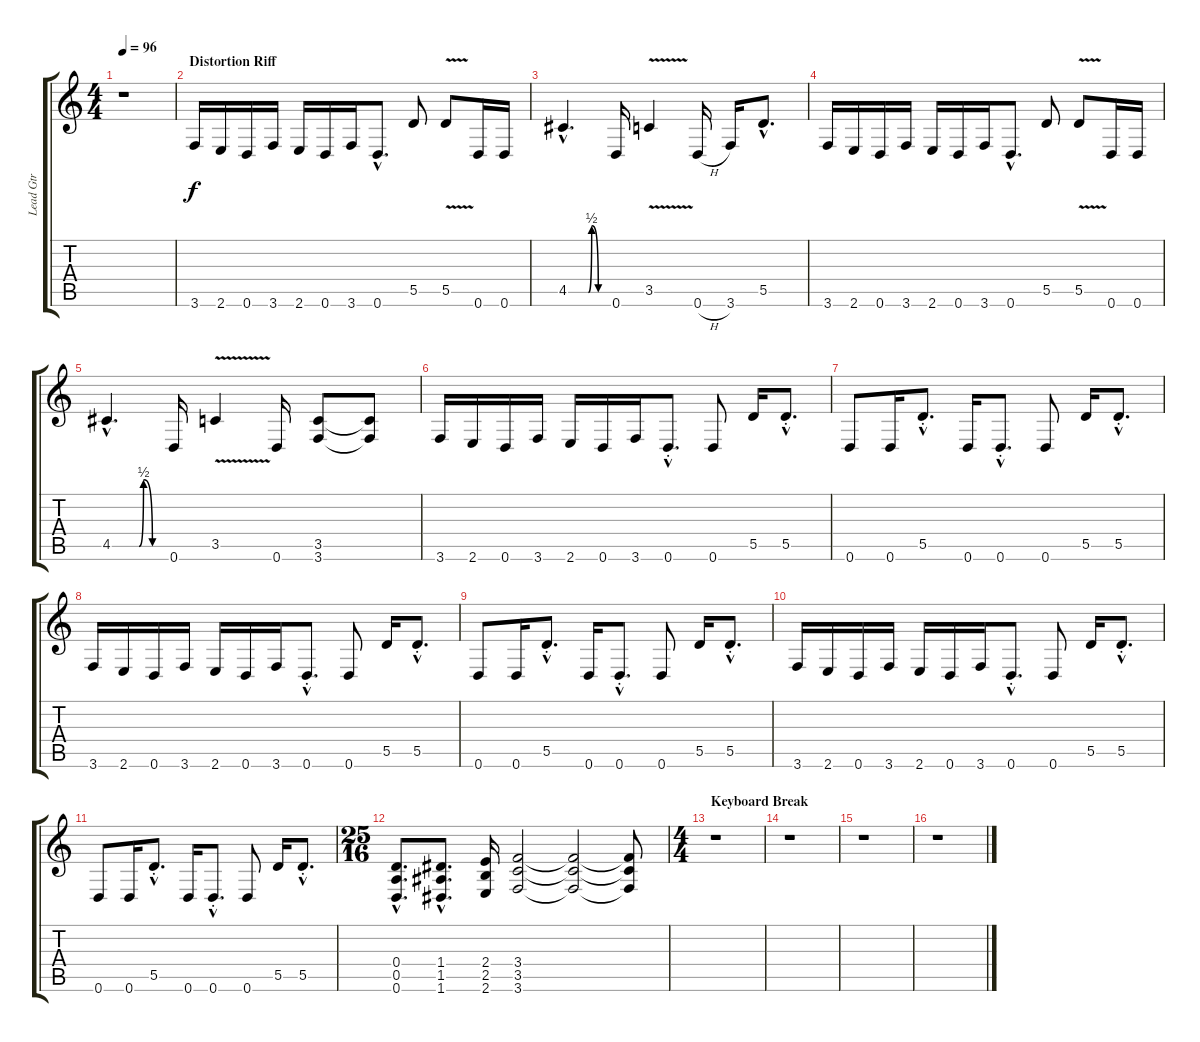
\track ("Lead Gtr " "Lead Gtr ") {instrument distortionguitar}
\staff {score tabs}
\tuning (E4 B3 G3 D3 A2 D2) {hide}
\ts (4 4)
\tempo 96
\clef g2
\ks c
r.1{dy f} |
\section ("" "Distortion Riff")
3.6.16 2.6.16 0.6.16 3.6.16 2.6.16 0.6.16 3.6.16 0.6{hac}.8{d} 5.5.8 5.5{v}.8 0.6.16 0.6.16 |
4.5{be (custom 0 0 15 0 25 0 30 0 35 2 45 0 60 0) hac}.4{d} 0.6.16 3.5{v}.4 0.6{h}.16 3.6.16 5.5{hac}.8{d} |
3.6.16 2.6.16 0.6.16 3.6.16 2.6.16 0.6.16 3.6.16 0.6{hac}.8{d} 5.5.8 5.5{v}.8 0.6.16 0.6.16 |
4.5{be (custom 0 0 15 0 25 0 30 0 35 2 45 0 60 0) hac}.4{d} 0.6.16 3.5{v}.4 0.6.16 (3.5 3.6).8 (3.5{t} 3.6{t}).8 |
3.6.16 2.6.16 0.6.16 3.6.16 2.6.16 0.6.16 3.6.16 0.6{hac st}.8{d} 0.6.8 5.5.16 5.5{hac st}.8{d} |
0.6.8 0.6.16 5.5{hac st}.8{d} 0.6.16 0.6{hac st}.8{d} 0.6.8 5.5.16 5.5{hac st}.8{d} |
3.6.16 2.6.16 0.6.16 3.6.16 2.6.16 0.6.16 3.6.16 0.6{hac st}.8{d} 0.6.8 5.5.16 5.5{hac st}.8{d} |
0.6.8 0.6.16 5.5{hac st}.8{d} 0.6.16 0.6{hac st}.8{d} 0.6.8 5.5.16 5.5{hac st}.8{d} |
3.6.16 2.6.16 0.6.16 3.6.16 2.6.16 0.6.16 3.6.16 0.6{hac st}.8{d} 0.6.8 5.5.16 5.5{hac st}.8{d} |
0.6.8 0.6.16 5.5{hac st}.8{d} 0.6.16 0.6{hac st}.8{d} 0.6.8 5.5.16 5.5{hac st}.8{d} |
\ts (25 16)
(0.4{hac} 0.5{hac} 0.6{hac}).8{d} (1.4{hac} 1.5{hac} 1.6{hac}).8{d} (2.4 2.5 2.6).16 (3.4 3.5 3.6).2 (3.4{t} 3.5{t} 3.6{t}).2 (3.4{t} 3.5{t} 3.6{t}).8 |
\ts (4 4)
\section ("" "Keyboard Break")
r.1 |
r.1 |
r.1 |
r.1
